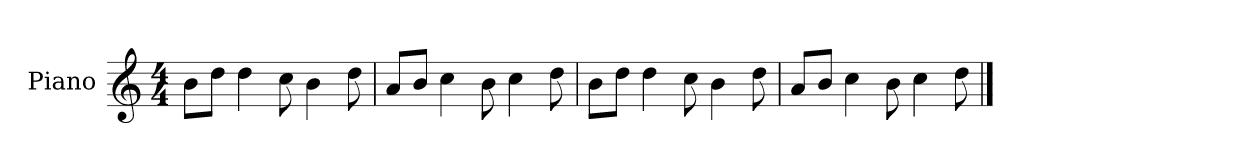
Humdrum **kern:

**kern
*part1
*staff1
*I"Piano
*I'P-no
*clefG2
*k[]
*M4/4
*MM90
=1
8b\L
8dd\J
4dd\
8cc\
4b\
8dd\
=2
8a/L
8b/J
4cc\
8b\
4cc\
8dd\
=3
8b\L
8dd\J
4dd\
8cc\
4b\
8dd\
=4
8a/L
8b/J
4cc\
8b\
4cc\
8dd\
==
*-
